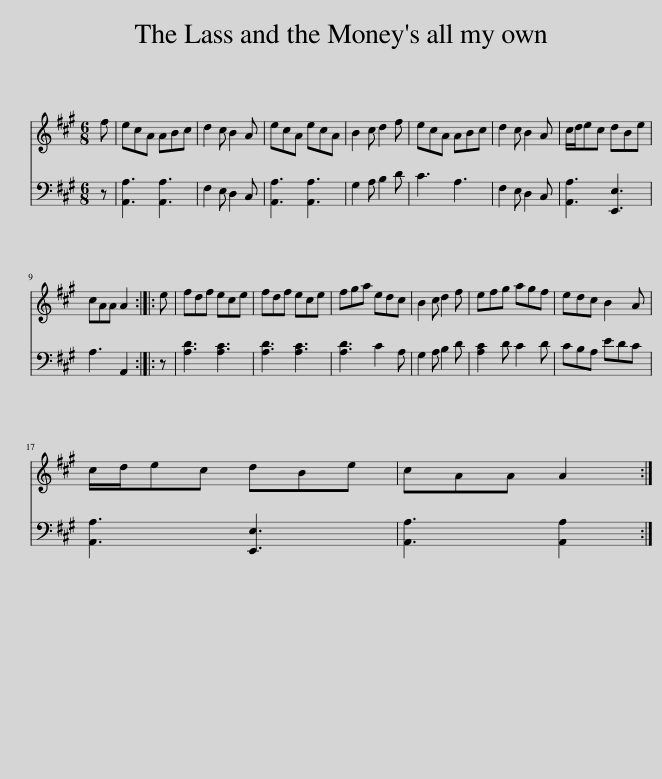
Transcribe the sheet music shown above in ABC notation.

X:1
%%score 1 2
L:1/8
M:6/8
I:linebreak $
K:A
V:1 treble
V:2 bass
V:1
 f | ecA ABc | d2 c B2 A | ecA ecA | B2 c d2 f | %5
 ecA ABc | d2 c B2 A | c/d/ec dBe |$ cAA A2 :: e | %10
 fdf ece | fdf ece | fga edc | B2 c d2 f | efg agf | %15
 edc B2 A |$ c/d/ec dBe | cAA A2 :| %18
V:2
 z | [A,,A,]3 [A,,A,]3 | F,2 E, D,2 C, | [A,,A,]3 [A,,A,]3 | G,2 A, B,2 D | %5
 C3 A,3 | F,2 E, D,2 C, | [A,,A,]3 [E,,E,]3 |$ A,3 A,,2 :: z | %10
 [A,D]3 [A,C]3 | [A,D]3 [A,C]3 | [A,D]3 C2 A, | G,2 A, B,2 D | [A,C]2 D C2 D | %15
 CB,A, EDC |$ [A,,A,]3 [E,,E,]3 | [A,,A,]3 [A,,A,]2 :| %18
